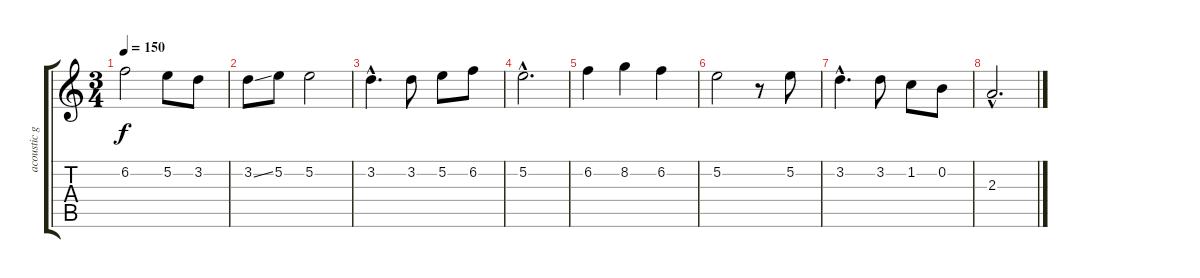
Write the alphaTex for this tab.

\track ("acoustic guitar solo" "acoustic g") {instrument acousticguitarnylon}
\staff {score tabs}
\tuning (E4 B3 G3 D3 A2 E2) {hide}
\ts (3 4)
\tempo 150
\clef g2
\ks c
6.2.2{dy f} 5.2.8 3.2.8 |
3.2{ss}.8 5.2.8 5.2.2 |
3.2{hac}.4{d} 3.2.8 5.2.8 6.2.8 |
5.2{hac}.2{d} |
6.2.4 8.2.4 6.2.4 |
5.2.2 r.8 5.2.8 |
3.2{hac}.4{d} 3.2.8 1.2.8 0.2.8 |
2.3{hac}.2{d}
